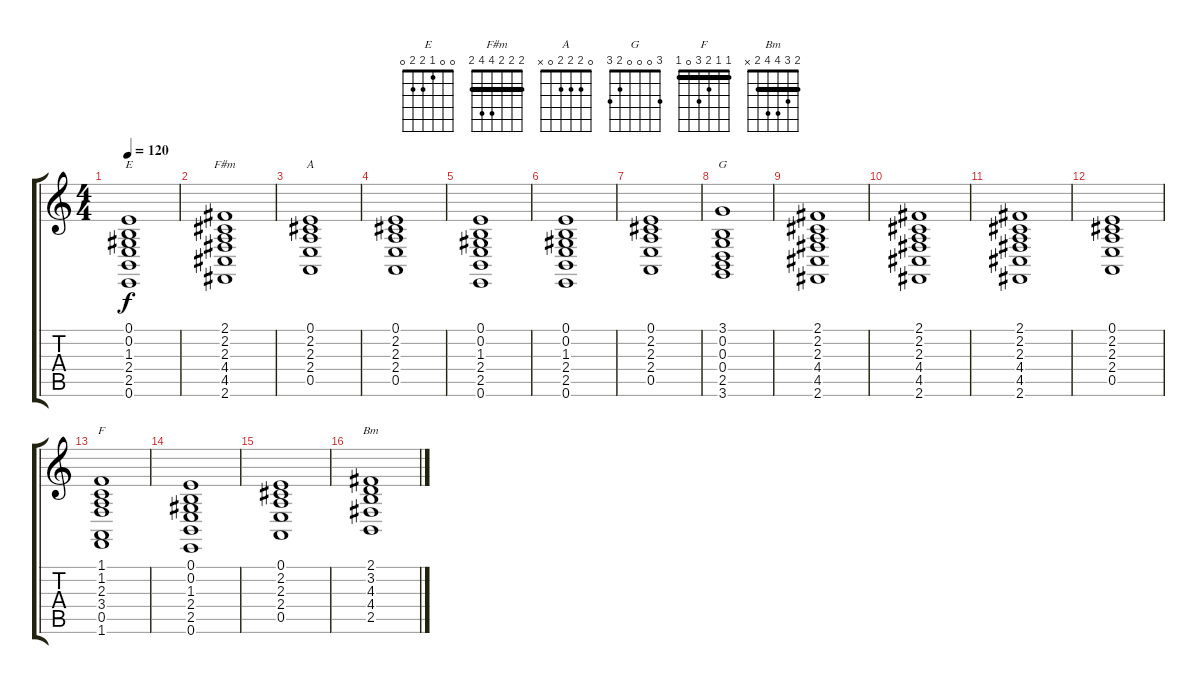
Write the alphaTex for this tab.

\track "" {instrument choiraahs}
\staff {score tabs}
\tuning (E4 B3 G3 D3 A2 E2) {hide}
\chord ("E" 0 0 1 2 2 0)
\chord ("F#m" 2 2 2 4 4 2) {barre 2}
\chord ("A" 0 2 2 2 0 x)
\chord ("G" 3 0 0 0 2 3)
\chord ("F" 1 1 2 3 0 1) {barre 1}
\chord ("Bm" 2 3 4 4 2 x) {barre 2}
\ts (4 4)
\tempo 120
\clef g2
\ks c
(0.1 0.2 1.3 2.4 2.5 0.6).1{ch "E" dy f} |
(2.1 2.2 2.3 4.4 4.5 2.6).1{ch "F#m"} |
(0.1 2.2 2.3 2.4 0.5).1{ch "A"} |
(0.1 2.2 2.3 2.4 0.5).1 |
(0.1 0.2 1.3 2.4 2.5 0.6).1 |
(0.1 0.2 1.3 2.4 2.5 0.6).1 |
(0.1 2.2 2.3 2.4 0.5).1 |
(3.1 0.2 0.3 0.4 2.5 3.6).1{ch "G"} |
(2.1 2.2 2.3 4.4 4.5 2.6).1 |
(2.1 2.2 2.3 4.4 4.5 2.6).1 |
(2.1 2.2 2.3 4.4 4.5 2.6).1 |
(0.1 2.2 2.3 2.4 0.5).1 |
(1.1 1.2 2.3 3.4 0.5 1.6).1{ch "F"} |
(0.1 0.2 1.3 2.4 2.5 0.6).1 |
(0.1 2.2 2.3 2.4 0.5).1 |
(2.1 3.2 4.3 4.4 2.5).1{ch "Bm"}
